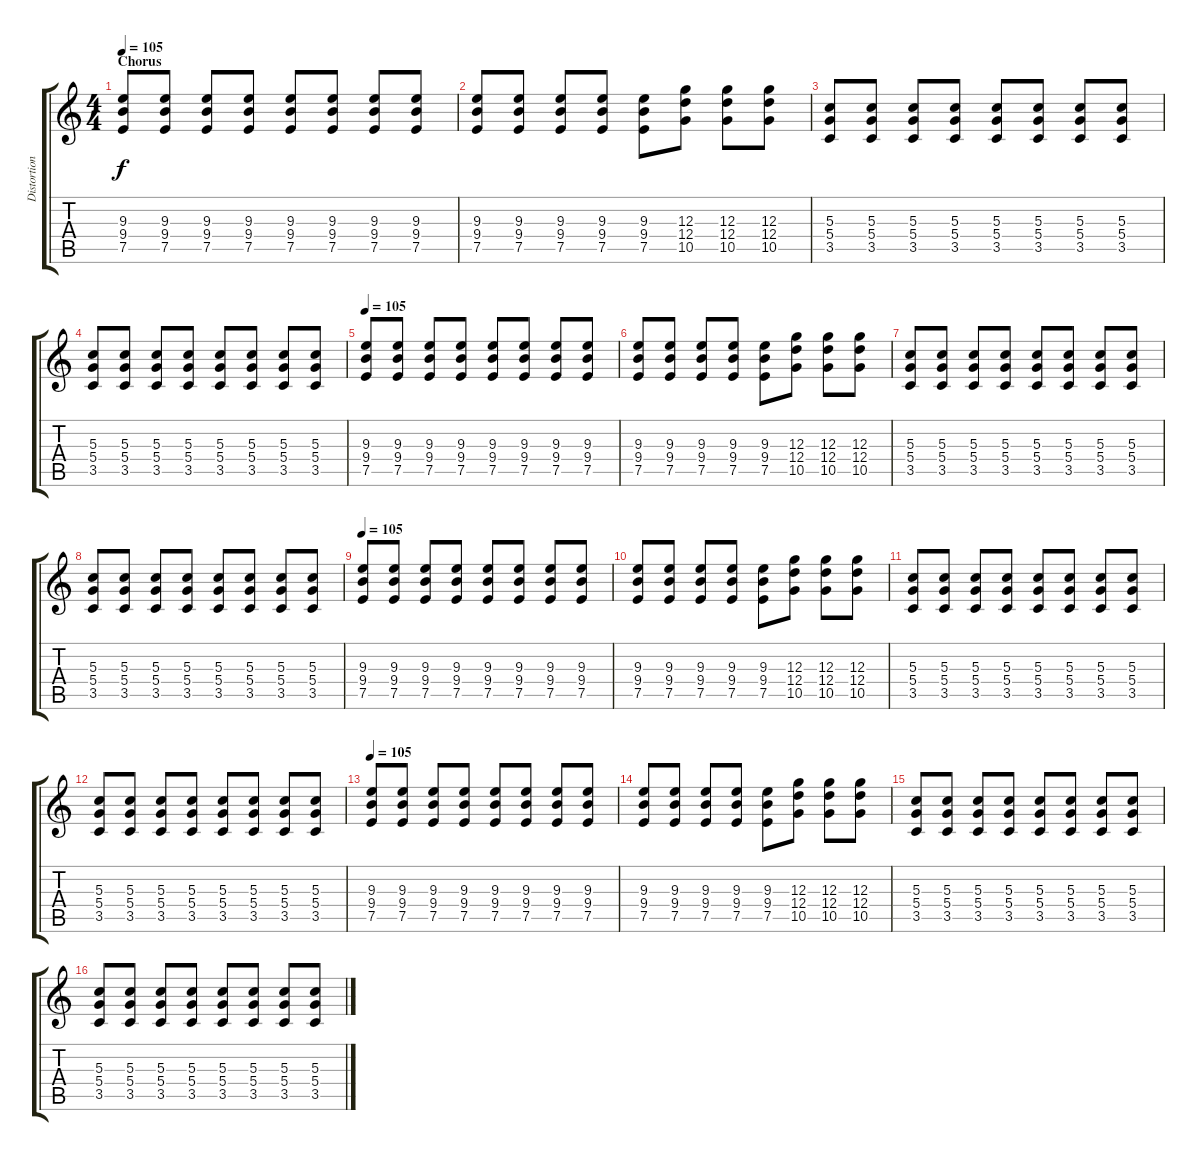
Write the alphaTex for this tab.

\track ("Distortion Guitar" "Distortion") {instrument distortionguitar}
\staff {score tabs}
\tuning (E4 B3 G3 D3 A2 E2) {hide}
\ts (4 4)
\section ("" "Chorus")
\tempo 105
\clef g2
\ks c
(9.3 9.4 7.5).8{dy f} (9.3 9.4 7.5).8 (9.3 9.4 7.5).8 (9.3 9.4 7.5).8 (9.3 9.4 7.5).8 (9.3 9.4 7.5).8 (9.3 9.4 7.5).8 (9.3 9.4 7.5).8 |
(9.3 9.4 7.5).8 (9.3 9.4 7.5).8 (9.3 9.4 7.5).8 (9.3 9.4 7.5).8 (9.3 9.4 7.5).8 (12.3 12.4 10.5).8 (12.3 12.4 10.5).8 (12.3 12.4 10.5).8 |
(5.3 5.4 3.5).8 (5.3 5.4 3.5).8 (5.3 5.4 3.5).8 (5.3 5.4 3.5).8 (5.3 5.4 3.5).8 (5.3 5.4 3.5).8 (5.3 5.4 3.5).8 (5.3 5.4 3.5).8 |
(5.3 5.4 3.5).8 (5.3 5.4 3.5).8 (5.3 5.4 3.5).8 (5.3 5.4 3.5).8 (5.3 5.4 3.5).8 (5.3 5.4 3.5).8 (5.3 5.4 3.5).8 (5.3 5.4 3.5).8 |
\tempo 105
(9.3 9.4 7.5).8 (9.3 9.4 7.5).8 (9.3 9.4 7.5).8 (9.3 9.4 7.5).8 (9.3 9.4 7.5).8 (9.3 9.4 7.5).8 (9.3 9.4 7.5).8 (9.3 9.4 7.5).8 |
(9.3 9.4 7.5).8 (9.3 9.4 7.5).8 (9.3 9.4 7.5).8 (9.3 9.4 7.5).8 (9.3 9.4 7.5).8 (12.3 12.4 10.5).8 (12.3 12.4 10.5).8 (12.3 12.4 10.5).8 |
(5.3 5.4 3.5).8 (5.3 5.4 3.5).8 (5.3 5.4 3.5).8 (5.3 5.4 3.5).8 (5.3 5.4 3.5).8 (5.3 5.4 3.5).8 (5.3 5.4 3.5).8 (5.3 5.4 3.5).8 |
(5.3 5.4 3.5).8 (5.3 5.4 3.5).8 (5.3 5.4 3.5).8 (5.3 5.4 3.5).8 (5.3 5.4 3.5).8 (5.3 5.4 3.5).8 (5.3 5.4 3.5).8 (5.3 5.4 3.5).8 |
\tempo 105
(9.3 9.4 7.5).8 (9.3 9.4 7.5).8 (9.3 9.4 7.5).8 (9.3 9.4 7.5).8 (9.3 9.4 7.5).8 (9.3 9.4 7.5).8 (9.3 9.4 7.5).8 (9.3 9.4 7.5).8 |
(9.3 9.4 7.5).8 (9.3 9.4 7.5).8 (9.3 9.4 7.5).8 (9.3 9.4 7.5).8 (9.3 9.4 7.5).8 (12.3 12.4 10.5).8 (12.3 12.4 10.5).8 (12.3 12.4 10.5).8 |
(5.3 5.4 3.5).8 (5.3 5.4 3.5).8 (5.3 5.4 3.5).8 (5.3 5.4 3.5).8 (5.3 5.4 3.5).8 (5.3 5.4 3.5).8 (5.3 5.4 3.5).8 (5.3 5.4 3.5).8 |
(5.3 5.4 3.5).8 (5.3 5.4 3.5).8 (5.3 5.4 3.5).8 (5.3 5.4 3.5).8 (5.3 5.4 3.5).8 (5.3 5.4 3.5).8 (5.3 5.4 3.5).8 (5.3 5.4 3.5).8 |
\tempo 105
(9.3 9.4 7.5).8 (9.3 9.4 7.5).8 (9.3 9.4 7.5).8 (9.3 9.4 7.5).8 (9.3 9.4 7.5).8 (9.3 9.4 7.5).8 (9.3 9.4 7.5).8 (9.3 9.4 7.5).8 |
(9.3 9.4 7.5).8 (9.3 9.4 7.5).8 (9.3 9.4 7.5).8 (9.3 9.4 7.5).8 (9.3 9.4 7.5).8 (12.3 12.4 10.5).8 (12.3 12.4 10.5).8 (12.3 12.4 10.5).8 |
(5.3 5.4 3.5).8 (5.3 5.4 3.5).8 (5.3 5.4 3.5).8 (5.3 5.4 3.5).8 (5.3 5.4 3.5).8 (5.3 5.4 3.5).8 (5.3 5.4 3.5).8 (5.3 5.4 3.5).8 |
(5.3 5.4 3.5).8 (5.3 5.4 3.5).8 (5.3 5.4 3.5).8 (5.3 5.4 3.5).8 (5.3 5.4 3.5).8 (5.3 5.4 3.5).8 (5.3 5.4 3.5).8 (5.3 5.4 3.5).8
